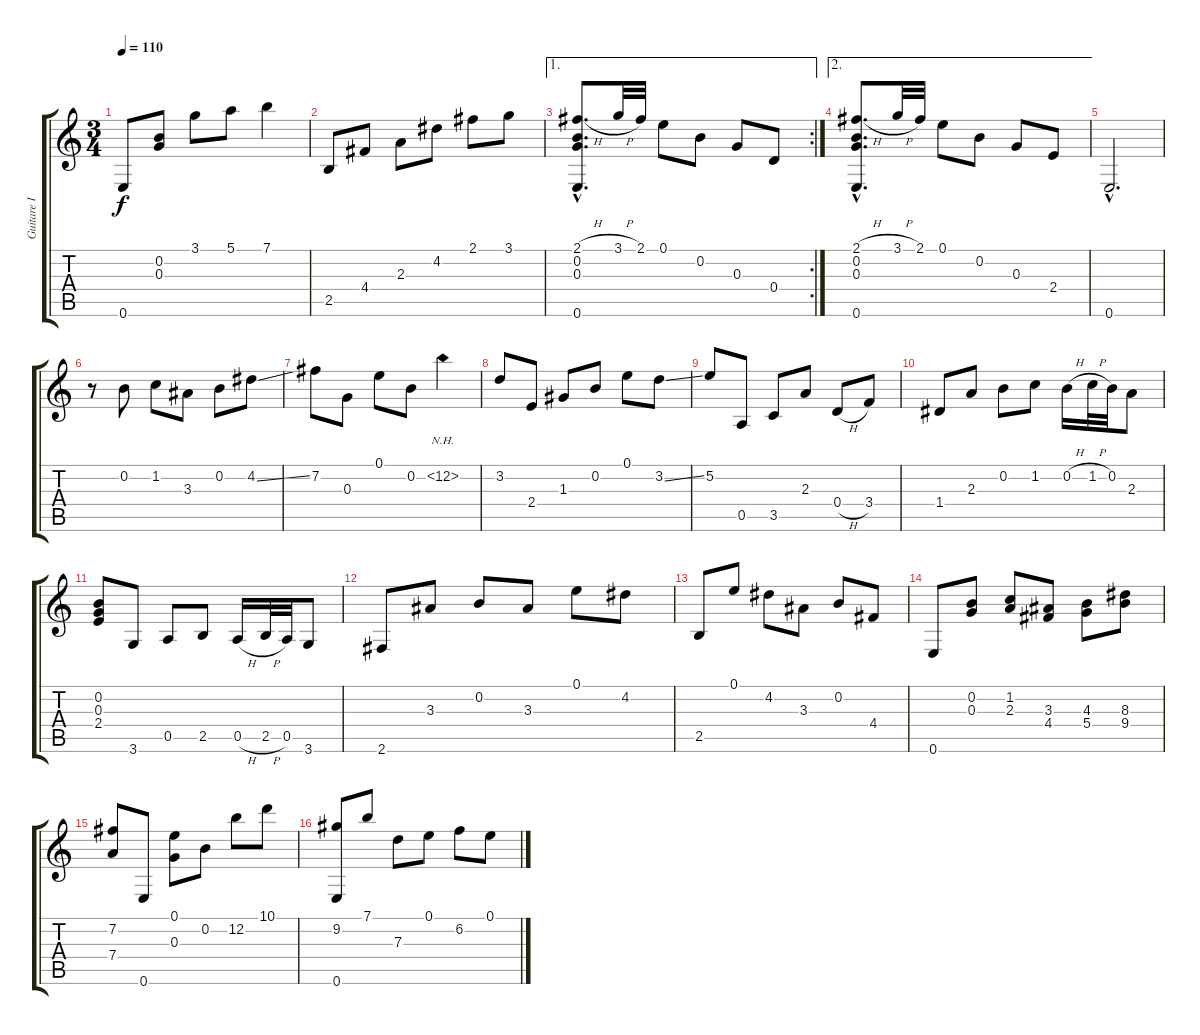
\track ("Guitare I" "Guitare I") {instrument acousticguitarsteel}
\staff {score tabs}
\tuning (E4 B3 G3 D3 A2 E2) {hide}
\ts (3 4)
\tempo 110
\clef g2
\ks c
0.6.8{dy f} (0.2 0.3).8 3.1.8 5.1.8 7.1.4 |
2.5.8 4.4.8 2.3.8 4.2.8 2.1.8 3.1.8 |
\ae 1
\rc 2
(2.1{h hac} 0.2{hac} 0.3{hac} 0.6{hac}).8{d} 3.1{h}.32 2.1.32 0.1.8 0.2.8 0.3.8 0.4.8 |
\ae 2
(2.1{h hac} 0.2{hac} 0.3{hac} 0.6{hac}).8{d} 3.1{h}.32 2.1.32 0.1.8 0.2.8 0.3.8 2.4.8 |
0.6{hac}.2{d} |
r.8 0.2.8 1.2.8 3.3.8 0.2.8 4.2{ss}.8 |
7.2.8 0.3.8 0.1.8 0.2.8 12.2{nh}.4 |
3.2.8 2.4.8 1.3.8 0.2.8 0.1.8 3.2{ss}.8 |
5.2.8 0.5.8 3.5.8 2.3.8 0.4{h}.8 3.4.8 |
1.4.8 2.3.8 0.2.8 1.2.8 0.2{h}.16 1.2{h}.32 0.2.32 2.3.8 |
(0.2 0.3 2.4).8 3.6.8 0.5.8 2.5.8 0.5{h}.16 2.5{h}.32 0.5.32 3.6.8 |
2.6.8 3.3.8 0.2.8 3.3.8 0.1.8 4.2.8 |
2.5.8 0.1.8 4.2.8 3.3.8 0.2.8 4.4.8 |
0.6.8 (0.2 0.3).8 (1.2 2.3).8 (3.3 4.4).8 (4.3 5.4).8 (8.3 9.4).8 |
(7.2 7.4).8 0.6.8 (0.1 0.3).8 0.2.8 12.2.8 10.1.8 |
(9.2 0.6).8 7.1.8 7.3.8 0.1.8 6.2.8 0.1.8
